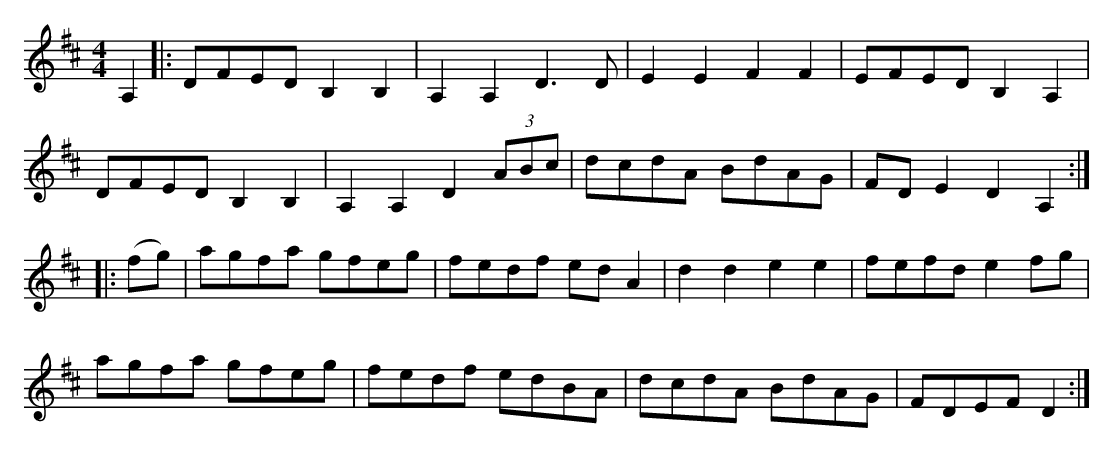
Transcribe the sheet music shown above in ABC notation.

X:1
M:4/4
K:D
A,2 |: DFED B,2B,2 | A,2A,2 D3D | E2E2 F2F2 | EFED B,2A,2 |
DFED B,2B,2 | A,2A,2 D2 (3ABc | dcdA BdAG | FDE2 D2 A,2:|
|: (fg) | agfa gfeg |fedf ed A2 | d2d2 e2e2 | fefd e2fg |
agfa gfeg | fedf edBA | dcdA BdAG | FDEF D2 :|
